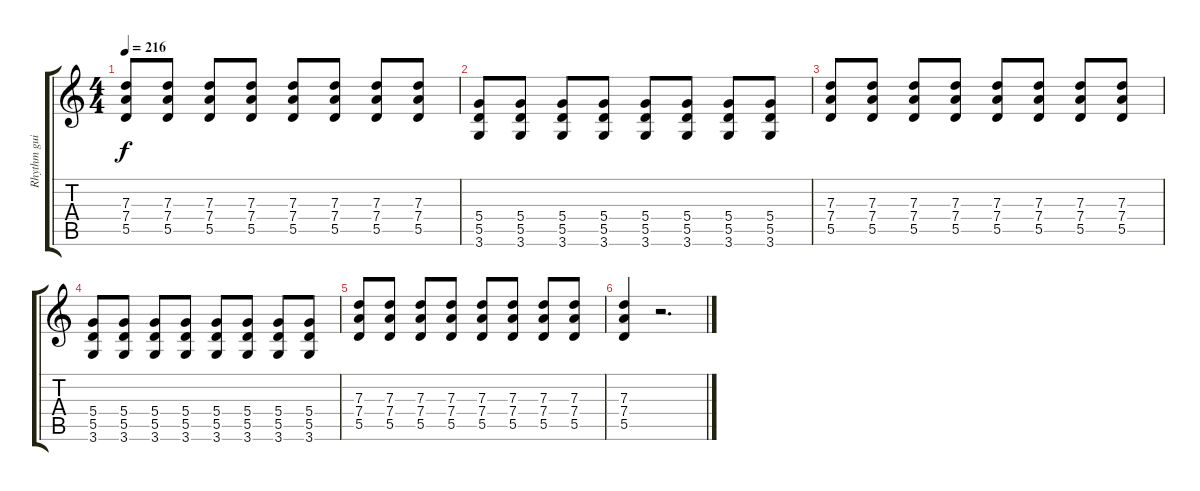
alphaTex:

\track ("Rhythm guitar" "Rhythm gui") {instrument distortionguitar}
\staff {score tabs}
\tuning (E4 B3 G3 D3 A2 E2) {hide}
\ts (4 4)
\tempo 216
\clef g2
\ks c
(7.3 7.4 5.5).8{dy f} (7.3 7.4 5.5).8 (7.3 7.4 5.5).8 (7.3 7.4 5.5).8 (7.3 7.4 5.5).8 (7.3 7.4 5.5).8 (7.3 7.4 5.5).8 (7.3 7.4 5.5).8 |
(5.4 5.5 3.6).8 (5.4 5.5 3.6).8 (5.4 5.5 3.6).8 (5.4 5.5 3.6).8 (5.4 5.5 3.6).8 (5.4 5.5 3.6).8 (5.4 5.5 3.6).8 (5.4 5.5 3.6).8 |
(7.3 7.4 5.5).8 (7.3 7.4 5.5).8 (7.3 7.4 5.5).8 (7.3 7.4 5.5).8 (7.3 7.4 5.5).8 (7.3 7.4 5.5).8 (7.3 7.4 5.5).8 (7.3 7.4 5.5).8 |
(5.4 5.5 3.6).8 (5.4 5.5 3.6).8 (5.4 5.5 3.6).8 (5.4 5.5 3.6).8 (5.4 5.5 3.6).8 (5.4 5.5 3.6).8 (5.4 5.5 3.6).8 (5.4 5.5 3.6).8 |
(7.3 7.4 5.5).8 (7.3 7.4 5.5).8 (7.3 7.4 5.5).8 (7.3 7.4 5.5).8 (7.3 7.4 5.5).8 (7.3 7.4 5.5).8 (7.3 7.4 5.5).8 (7.3 7.4 5.5).8 |
(7.3 7.4 5.5).4 r.2{d}
